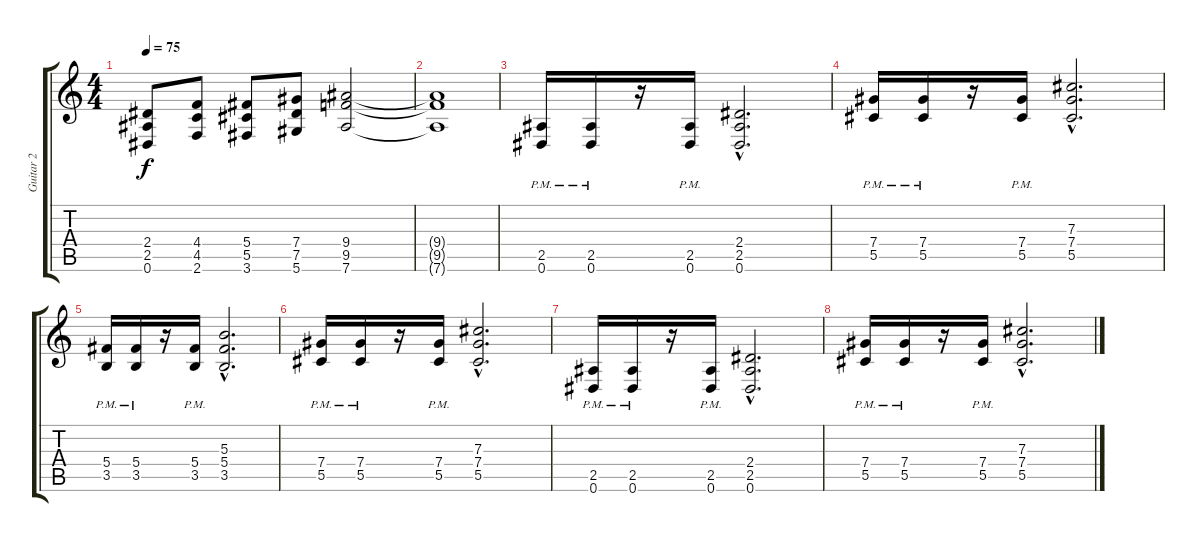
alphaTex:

\track ("Guitar 2" "Guitar 2") {instrument distortionguitar}
\staff {score tabs}
\tuning (Eb4 Bb3 Gb3 Db3 Ab2 Eb2) {hide}
\ts (4 4)
\tempo 75
\clef g2
\ks c
(2.4 2.5 0.6).8{dy f} (4.4 4.5 2.6).8 (5.4 5.5 3.6).8 (7.4 7.5 5.6).8 (9.4 9.5 7.6).2 |
(9.4{t} 9.5{t} 7.6{t}).1 |
(2.5{pm} 0.6{pm}).16 (2.5{pm} 0.6{pm}).16 r.16 (2.5{pm} 0.6{pm}).16 (2.4{hac} 2.5{hac} 0.6{hac}).2{d} |
(7.4{pm} 5.5{pm}).16 (7.4{pm} 5.5{pm}).16 r.16 (7.4{pm} 5.5{pm}).16 (7.3{hac} 7.4{hac} 5.5{hac}).2{d} |
(5.4{pm} 3.5{pm}).16 (5.4{pm} 3.5{pm}).16 r.16 (5.4{pm} 3.5{pm}).16 (5.3{hac} 5.4{hac} 3.5{hac}).2{d} |
(7.4{pm} 5.5{pm}).16 (7.4{pm} 5.5{pm}).16 r.16 (7.4{pm} 5.5{pm}).16 (7.3{hac} 7.4{hac} 5.5{hac}).2{d} |
(2.5{pm} 0.6{pm}).16 (2.5{pm} 0.6{pm}).16 r.16 (2.5{pm} 0.6{pm}).16 (2.4{hac} 2.5{hac} 0.6{hac}).2{d} |
(7.4{pm} 5.5{pm}).16 (7.4{pm} 5.5{pm}).16 r.16 (7.4{pm} 5.5{pm}).16 (7.3{hac} 7.4{hac} 5.5{hac}).2{d}
